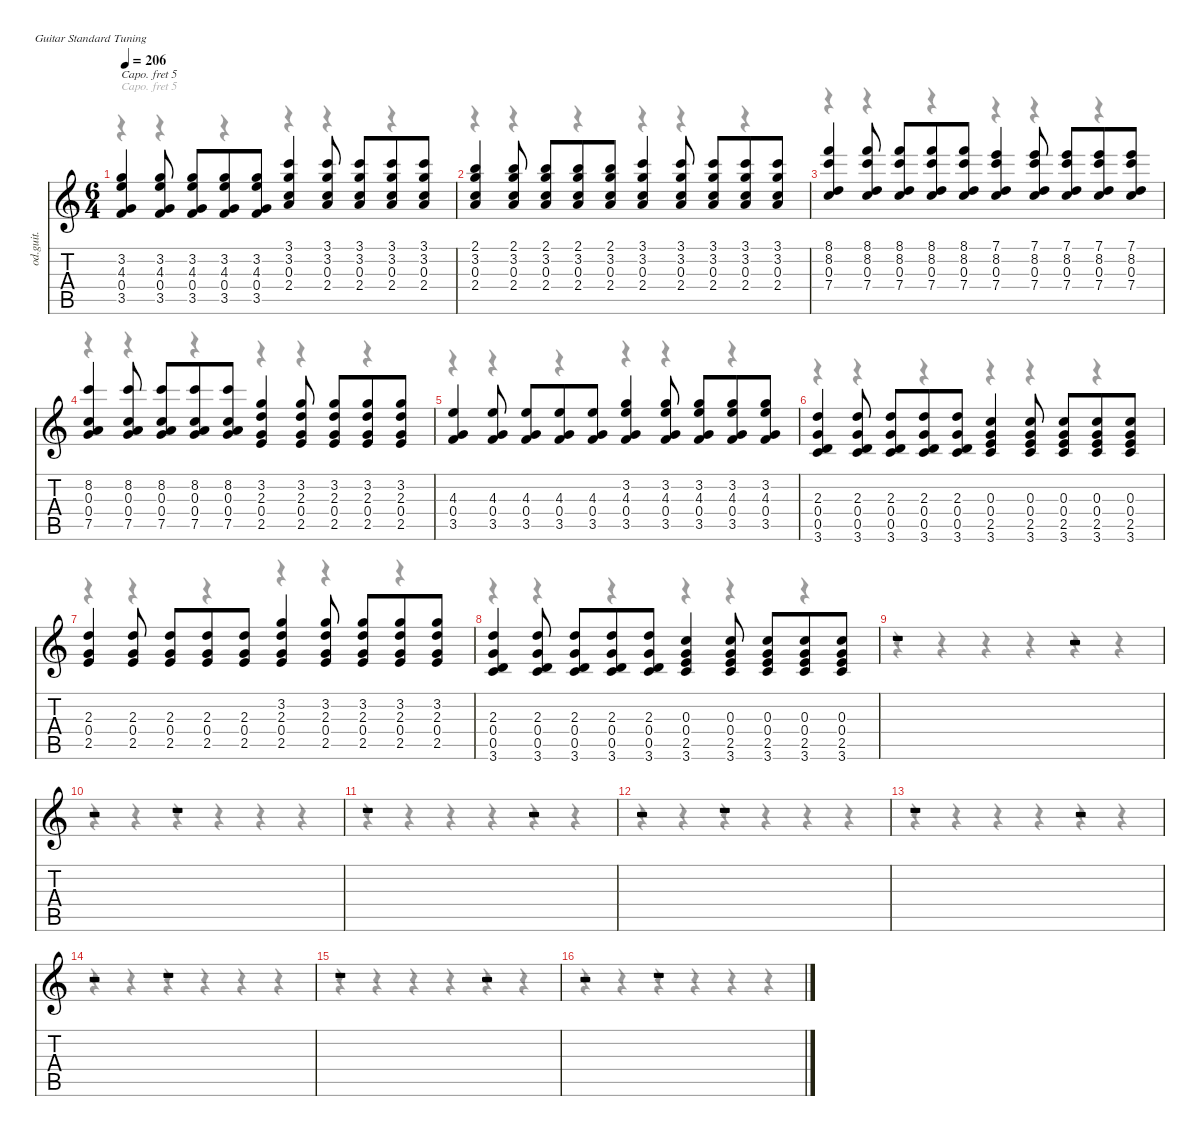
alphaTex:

\defaultSystemsLayout 4
\hideDynamics
\bracketExtendMode nobrackets
\otherSystemsTrackNameOrientation horizontal
\track ("Track 2" "od.guit.") {instrument overdrivenguitar}
\staff {score tabs}
\capo 5
\tuning (E4 B3 G3 D3 A2 E2)
\voice
\ts (6 4)
\beaming (8 3 3 3 3)
\tempo 206
\clef g2
\ks c
(3.2 4.3 0.4 3.5).4{dy f beam Up} (3.2 4.3 0.4 3.5).8{beam Up} (3.2 4.3 0.4 3.5).8{beam Up} (3.2 4.3 0.4 3.5).8{beam Up} (3.2 4.3 0.4 3.5).8{beam Up} (3.1 3.2 0.3 2.4).4{beam Up} (3.1 3.2 0.3 2.4).8{beam Up} (3.1 3.2 0.3 2.4).8{beam Up} (3.1 3.2 0.3 2.4).8{beam Up} (3.1 3.2 0.3 2.4).8{beam Up} |
(2.1 3.2 0.3 2.4).4{beam Up} (2.1 3.2 0.3 2.4).8{beam Up} (2.1 3.2 0.3 2.4).8{beam Up} (2.1 3.2 0.3 2.4).8{beam Up} (2.1 3.2 0.3 2.4).8{beam Up} (3.1 3.2 0.3 2.4).4{beam Up} (3.1 3.2 0.3 2.4).8{beam Up} (3.1 3.2 0.3 2.4).8{beam Up} (3.1 3.2 0.3 2.4).8{beam Up} (3.1 3.2 0.3 2.4).8{beam Up} |
(8.1 8.2 0.3 7.4).4{beam Up} (8.1 8.2 0.3 7.4).8{beam Up} (8.1 8.2 0.3 7.4).8{beam Up} (8.1 8.2 0.3 7.4).8{beam Up} (8.1 8.2 0.3 7.4).8{beam Up} (7.1 8.2 0.3 7.4).4{beam Up} (7.1 8.2 0.3 7.4).8{beam Up} (7.1 8.2 0.3 7.4).8{beam Up} (7.1 8.2 0.3 7.4).8{beam Up} (7.1 8.2 0.3 7.4).8{beam Up} |
(8.2 0.3 0.4 7.5).4{beam Up} (8.2 0.3 0.4 7.5).8{beam Up} (8.2 0.3 0.4 7.5).8{beam Up} (8.2 0.3 0.4 7.5).8{beam Up} (8.2 0.3 0.4 7.5).8{beam Up} (3.2 2.3 0.4 2.5).4{beam Up} (3.2 2.3 0.4 2.5).8{beam Up} (3.2 2.3 0.4 2.5).8{beam Up} (3.2 2.3 0.4 2.5).8{beam Up} (3.2 2.3 0.4 2.5).8{beam Up} |
(4.3 0.4 3.5).4{beam Up} (4.3 0.4 3.5).8{beam Up} (4.3 0.4 3.5).8{beam Up} (4.3 0.4 3.5).8{beam Up} (4.3 0.4 3.5).8{beam Up} (3.2 4.3 0.4 3.5).4{beam Up} (3.2 4.3 0.4 3.5).8{beam Up} (3.2 4.3 0.4 3.5).8{beam Up} (3.2 4.3 0.4 3.5).8{beam Up} (3.2 4.3 0.4 3.5).8{beam Up} |
(2.3 0.4 0.5 3.6).4{beam Up} (2.3 0.4 0.5 3.6).8{beam Up} (2.3 0.4 0.5 3.6).8{beam Up} (2.3 0.4 0.5 3.6).8{beam Up} (2.3 0.4 0.5 3.6).8{beam Up} (0.3 0.4 2.5 3.6).4{beam Up} (0.3 0.4 2.5 3.6).8{beam Up} (0.3 0.4 2.5 3.6).8{beam Up} (0.3 0.4 2.5 3.6).8{beam Up} (0.3 0.4 2.5 3.6).8{beam Up} |
(2.3 0.4 2.5).4{beam Up} (2.3 0.4 2.5).8{beam Up} (2.3 0.4 2.5).8{beam Up} (2.3 0.4 2.5).8{beam Up} (2.3 0.4 2.5).8{beam Up} (3.2 2.3 0.4 2.5).4{beam Up} (3.2 2.3 0.4 2.5).8{beam Up} (3.2 2.3 0.4 2.5).8{beam Up} (3.2 2.3 0.4 2.5).8{beam Up} (3.2 2.3 0.4 2.5).8{beam Up} |
(2.3 0.4 0.5 3.6).4{beam Up} (2.3 0.4 0.5 3.6).8{beam Up} (2.3 0.4 0.5 3.6).8{beam Up} (2.3 0.4 0.5 3.6).8{beam Up} (2.3 0.4 0.5 3.6).8{beam Up} (0.3 0.4 2.5 3.6).4{beam Up} (0.3 0.4 2.5 3.6).8{beam Up} (0.3 0.4 2.5 3.6).8{beam Up} (0.3 0.4 2.5 3.6).8{beam Up} (0.3 0.4 2.5 3.6).8{beam Up} |
r.1{beam Up} r.2{beam Up} |
r.2{beam Up} r.1{beam Up} |
r.1{beam Up} r.2{beam Up} |
r.2{beam Up} r.1{beam Up} |
r.1{beam Up} r.2{beam Up} |
r.2{beam Up} r.1{beam Up} |
r.1{beam Up} r.2{beam Up} |
r.2{beam Up} r.1{beam Up}
\voice
\clef g2
\ottava regular
\simile none
\ks c
r.4{dy mf beam Down} r.4{beam Down} r.4{beam Down} r.4{beam Down} r.4{beam Down} r.4{beam Down} |
r.4{beam Down} r.4{beam Down} r.4{beam Down} r.4{beam Down} r.4{beam Down} r.4{beam Down} |
r.4{beam Down} r.4{beam Down} r.4{beam Down} r.4{beam Down} r.4{beam Down} r.4{beam Down} |
r.4{beam Down} r.4{beam Down} r.4{beam Down} r.4{beam Down} r.4{beam Down} r.4{beam Down} |
r.4{beam Down} r.4{beam Down} r.4{beam Down} r.4{beam Down} r.4{beam Down} r.4{beam Down} |
r.4{beam Down} r.4{beam Down} r.4{beam Down} r.4{beam Down} r.4{beam Down} r.4{beam Down} |
r.4{beam Down} r.4{beam Down} r.4{beam Down} r.4{beam Down} r.4{beam Down} r.4{beam Down} |
r.4{beam Down} r.4{beam Down} r.4{beam Down} r.4{beam Down} r.4{beam Down} r.4{beam Down} |
r.4{beam Down} r.4{beam Down} r.4{beam Down} r.4{beam Down} r.4{beam Down} r.4{beam Down} |
r.4{beam Down} r.4{beam Down} r.4{beam Down} r.4{beam Down} r.4{beam Down} r.4{beam Down} |
r.4{beam Down} r.4{beam Down} r.4{beam Down} r.4{beam Down} r.4{beam Down} r.4{beam Down} |
r.4{beam Down} r.4{beam Down} r.4{beam Down} r.4{beam Down} r.4{beam Down} r.4{beam Down} |
r.4{beam Down} r.4{beam Down} r.4{beam Down} r.4{beam Down} r.4{beam Down} r.4{beam Down} |
r.4{beam Down} r.4{beam Down} r.4{beam Down} r.4{beam Down} r.4{beam Down} r.4{beam Down} |
r.4{beam Down} r.4{beam Down} r.4{beam Down} r.4{beam Down} r.4{beam Down} r.4{beam Down} |
r.4{beam Down} r.4{beam Down} r.4{beam Down} r.4{beam Down} r.4{beam Down} r.4{beam Down}
